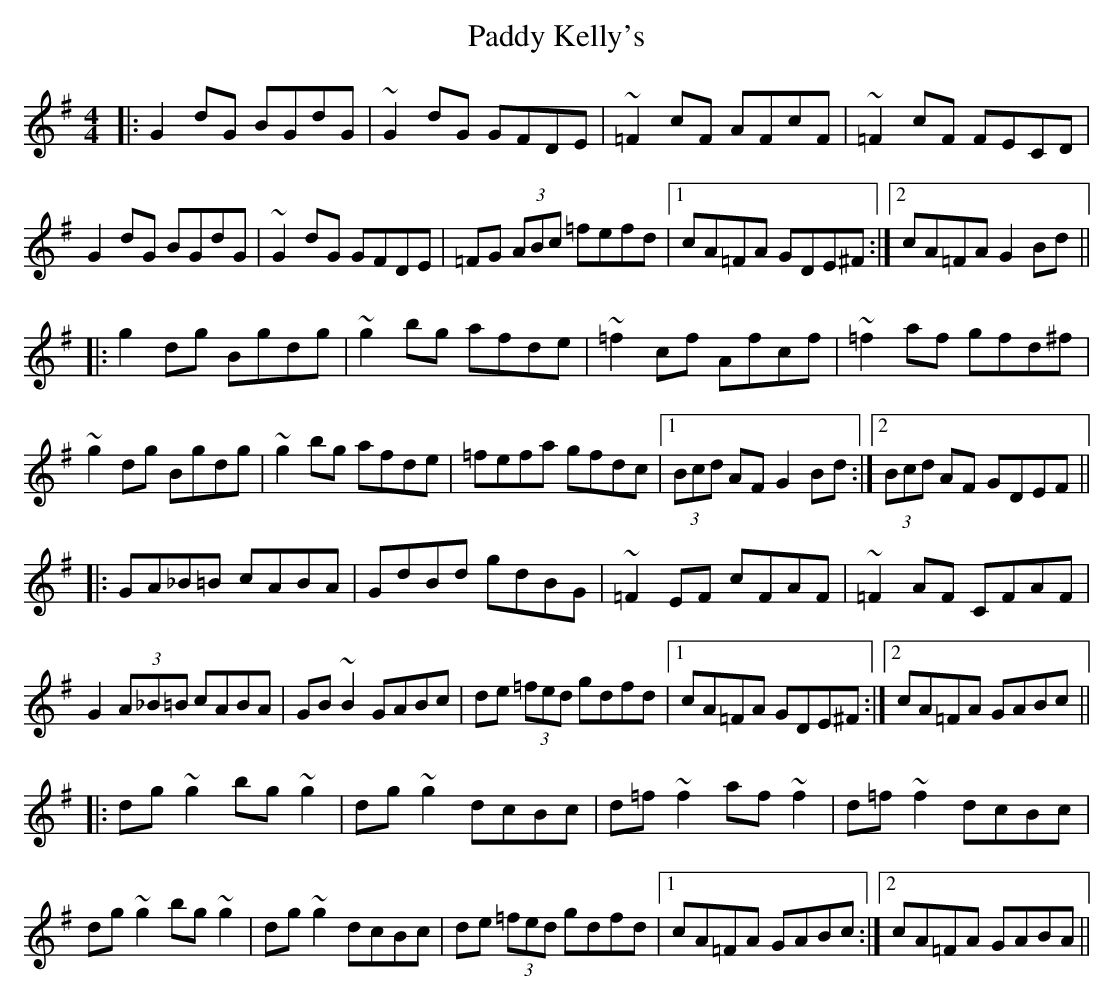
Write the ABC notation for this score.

X:1
T: Paddy Kelly's
M: 4/4
L: 1/8
K: Gmaj
|:G2dG BGdG|~G2dG GFDE|~=F2cF AFcF|~=F2cF FECD|
G2dG BGdG|~G2dG GFDE|=FG (3ABc =fefd|1 cA=FA GDE^F:|2 cA=FA G2Bd||
|:g2dg Bgdg|~g2bg afde|~=f2cf Afcf|~=f2af gfd^f|
~g2dg Bgdg|~g2bg afde|=fefa gfdc|1 (3Bcd AF G2Bd:|2 (3Bcd AF GDEF||
|:GA_B=B cABA|GdBd gdBG|~=F2EF cFAF|~=F2AF CFAF|
G2(3A_B=B cABA|GB~B2 GABc|de (3=fed gdfd|1 cA=FA GDE^F:|2 cA=FA GABc||
|:dg~g2 bg~g2|dg~g2 dcBc|d=f~f2 af~f2|d=f~f2 dcBc|
dg~g2 bg~g2|dg~g2 dcBc|de (3=fed gdfd|1 cA=FA GABc:|2 cA=FA GABA||
